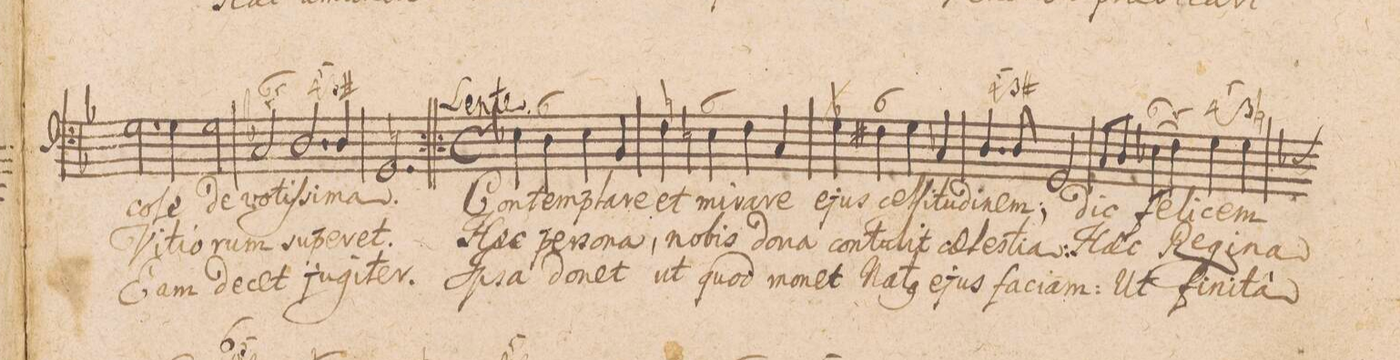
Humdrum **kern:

**kern	**fba	**text	**text	**text
*I"BASSUS.	*	*	*	*
*clefF4	*	*	*	*
*k[b-]	*	*	*	*
*M3/2	*	*	*	*
2.G\	.	co-	Vi-	E-
4G\	.	-le	-ti-	-am
2G\	.	de-	-o-	de-
=14	=14	=14	=14	=14
2C/	6 5 -	-vo-	-rum	-cet
2.D/	5 4	-tiſ-	su-	ju-
4D/	x #3r	-si-	-pe-	-gi-
=15	=15	=15	=15	=15
1.GG	x n	-ma.	-ret.	-ter.
=16||	=16||	=16||	=16||	=16||
*M4/4	*	*	*	*
*met(c)	*	*	*	*
*mmet(c)	*	*	*	*
*	*	*null	*null	*null
4E-X\	.	Con-	Haec	Ip-
4D\	6	-tem-	per-	-sa
4E-\	.	-pla-	-so-	do-
4BB-/	.	-re	-na,	-net
=17	=17	=17	=17	=17
4F\	n	et	no-	ut
4En\	6	mi-	-bis	quod
4F\	.	-ra-	do-	mo-
4C/	.	-re	-na	-net
=18	=18	=18	=18	=18
4G\	-	e-	con-	Na-
4F#X\	6	-jus	-tu-	-t(us)
4G\	.	cel-	-lit	e-
4C/	-	-ſi-	cae-	-jus
=19	=19	=19	=19	=19
4.D/	5 4	-tu-	-les-	fa-
8D/	#3r	-di-	-ti-	-ci-
2GG/	.	-nem;	-a:	-am:
=20	=20	=20	=20	=20
8C/L	.	dic	Haec	Ut
8D/J	.	.	.	.
(8E-X\L	6	fe-	Re-	fi-
8F\J)	5	.	.	.
4G\	5 4	-li-	-gi-	-ni-
4G\	n3r	-cem	-na	-tâ
*custos:E-	*	*	*	*
=21	=21	=21	=21	=21
*-	*-	*-	*-	*-
